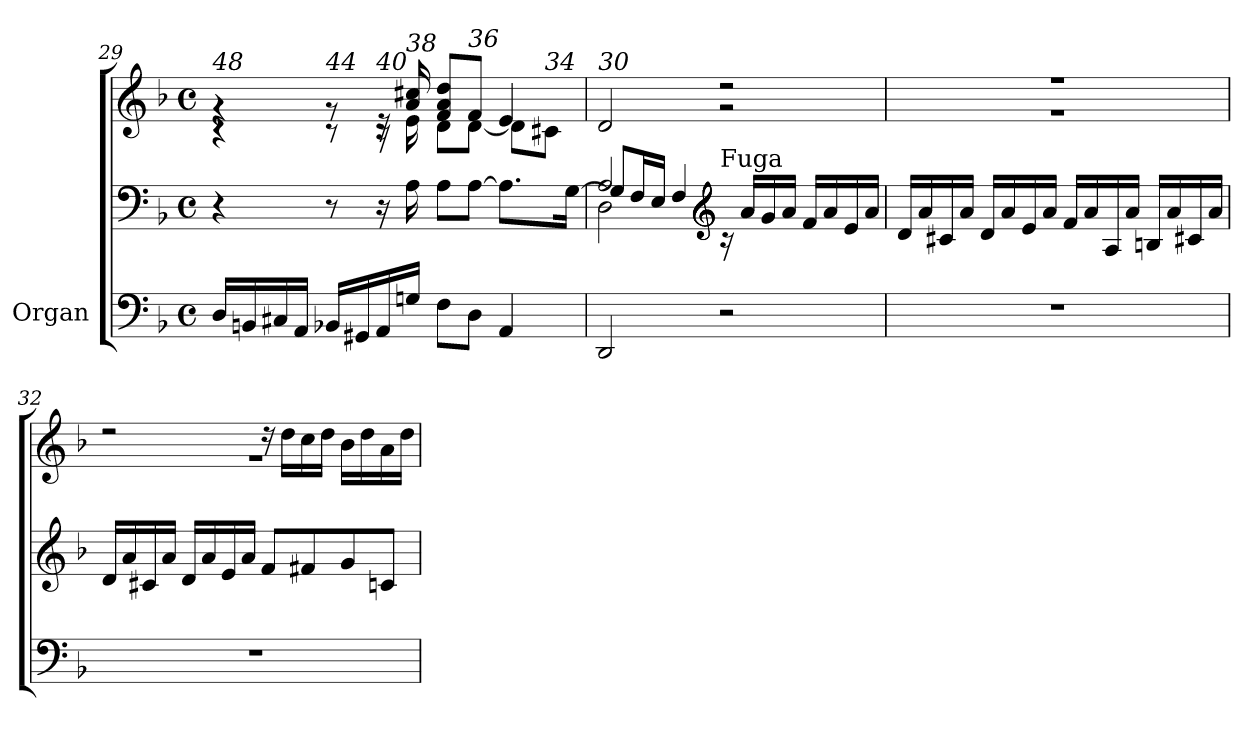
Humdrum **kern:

**kern	**kern	**kern
*part1	*part1	*part1
*staff3	*staff2	*staff1
*I"Organ	*	*
!!LO:PB:g=z
*clefF4	*clefF4	*clefG2
*k[b-]	*k[b-]	*k[b-]
*M4/4	*M4/4	*M4/4
*met(c)	*met(c)	*met(c)
=29	=29	=29
*	*	*^
!	!	!LO:TX:a:i:t=48	!
16D/LL	4r	4rg	4r
16BBn/	.	.	.
16C#X/	.	.	.
16AA/JJ	.	.	.
!	!	!LO:TX:a:i:t=44	!
16BB-X/LL	8r	8rg	8r
16GG#X/	.	.	.
!	!	!LO:TX:a:i:t=40	!
16AA/	16r	16re	16r
!	!	!LO:TX:a:i:t=38	!
16Gn/JJ	16A\	16a/ 16cc#X/	16e\
8F\L	8A\L	8f/ 8a/ 8dd/L	8d\L
!	!	!LO:TX:a:i:t=36	!
8D\J	[8A\J	8f/J	[8d\J
4AA/	8.A\L]	4e/	8d\L]
!	!	!	!LO:TX:a:i:t=34
.	.	.	8c#X\J
.	[16G\Jk	.	.
=30	=30	=30	=30
*	*^	*	*
*	*	*^	*	*
!	!	!	!	!LO:TX:a:i:t=30	!
2DD/	2A/	8G/L]	2D\	2d/	2ryy
.	.	16F/L	.	.	.
.	.	16E/JJ	.	.	.
.	.	4F/	.	.	.
*	*clefG2	*	*	*	*
!	!LO:TX:a:t=Fuga	!	!	!	!
2r	2ryy	16rc	2ryy	2rg	2rdd
.	.	16a/LL	.	.	.
.	.	16g/	.	.	.
.	.	16a/JJ	.	.	.
.	.	16f/LL	.	.	.
.	.	16a/	.	.	.
.	.	16e/	.	.	.
.	.	16a/JJ	.	.	.
*	*v	*v	*v	*	*
=31	=31	=31	=31
1r	16d/LL	1rg	1rff
.	16a/	.	.
.	16c#X/	.	.
.	16a/JJ	.	.
.	16d/LL	.	.
.	16a/	.	.
.	16e/	.	.
.	16a/JJ	.	.
.	16f/LL	.	.
.	16a/	.	.
.	16A/	.	.
.	16a/JJ	.	.
.	16Bn/LL	.	.
.	16a/	.	.
.	16c#X/	.	.
.	16a/JJ	.	.
!!LO:LB:g=z	!!
=32	=32	=32	=32
1r	16d/LL	1rg	2rdd
.	16a/	.	.
.	16c#X/	.	.
.	16a/JJ	.	.
.	16d/LL	.	.
.	16a/	.	.
.	16e/	.	.
.	16a/JJ	.	.
.	8f/L	.	16rdd
.	.	.	16dd\LL
.	8f#X/	.	16cc\
.	.	.	16dd\JJ
.	8g/	.	16b-\LL
.	.	.	16dd\
.	8cn/J	.	16a\
.	.	.	16dd\JJ
*	*	*v	*v
=	=	=
*-	*-	*-
